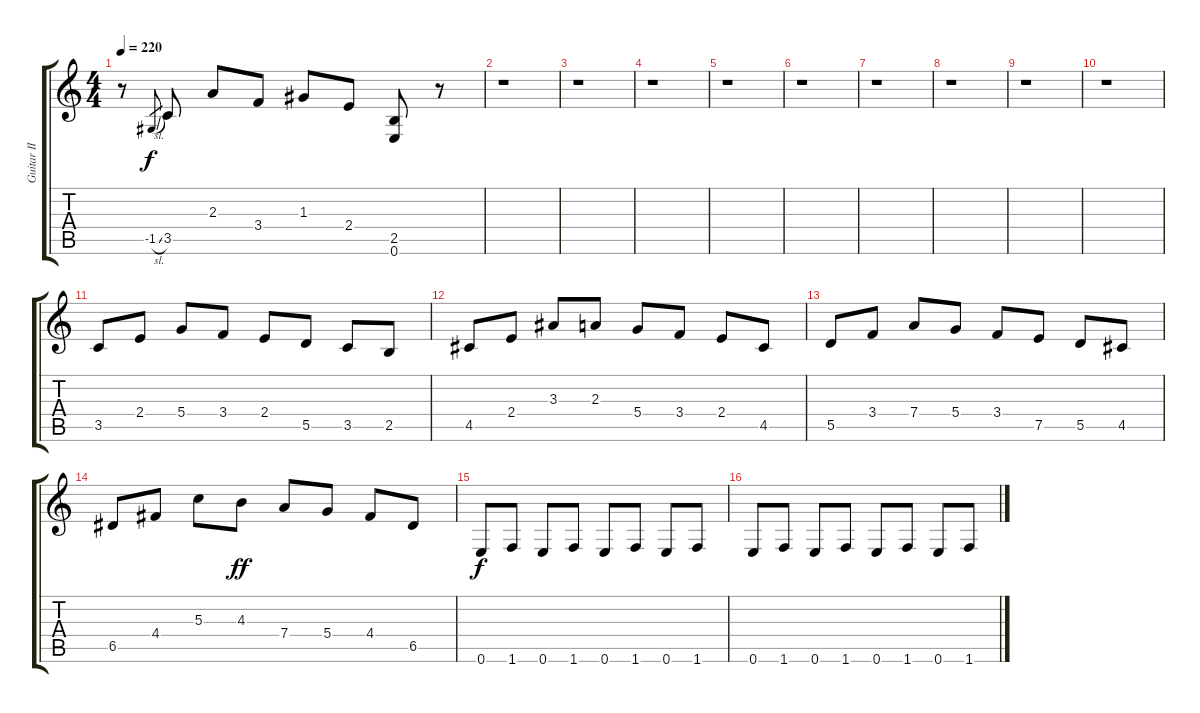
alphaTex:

\track ("Guitar II" "Guitar II") {instrument overdrivenguitar}
\staff {score tabs}
\tuning (E4 B3 G3 D3 A2 E2) {hide}
\ts (4 4)
\tempo 220
\clef g2
\ks c
r.8{dy f} -1.5{sl}.8{gr} 3.5.8 2.3.8 3.4.8 1.3.8 2.4.8 (2.5 0.6).8 r.8 |
r.1 |
r.1 |
r.1 |
r.1 |
r.1 |
r.1 |
r.1 |
r.1 |
r.1 |
3.5.8 2.4.8 5.4.8 3.4.8 2.4.8 5.5.8 3.5.8 2.5.8 |
4.5.8 2.4.8 3.3.8 2.3.8 5.4.8 3.4.8 2.4.8 4.5.8 |
5.5.8 3.4.8 7.4.8 5.4.8 3.4.8 7.5.8 5.5.8 4.5.8 |
6.5.8 4.4.8 5.3.8 4.3.8{dy ff} 7.4.8 5.4.8 4.4.8 6.5.8 |
0.6.8{dy f} 1.6.8 0.6.8 1.6.8 0.6.8 1.6.8 0.6.8 1.6.8 |
0.6.8 1.6.8 0.6.8 1.6.8 0.6.8 1.6.8 0.6.8 1.6.8
